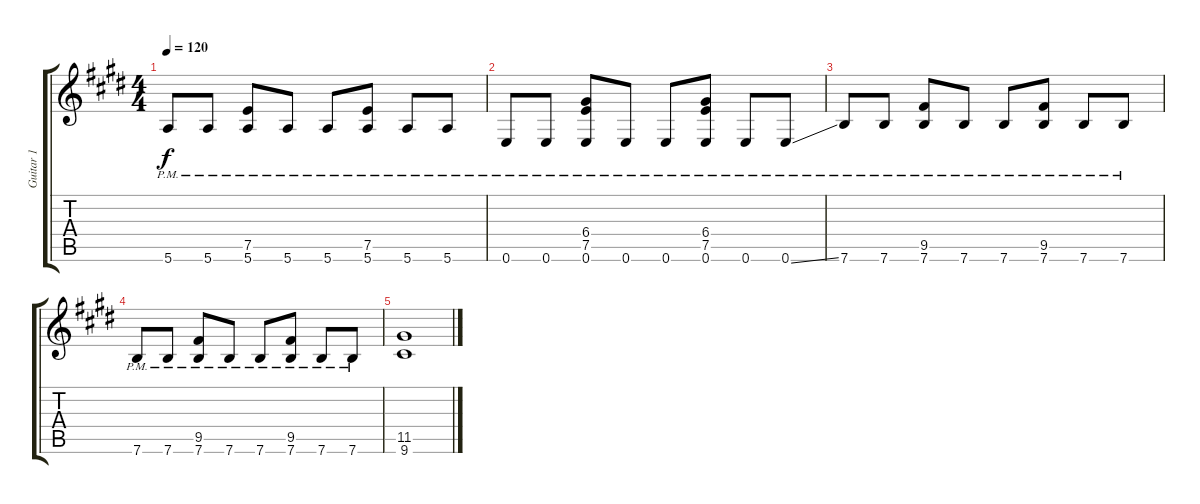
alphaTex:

\track ("Guitar 1" "Guitar 1") {instrument electricguitarmuted}
\staff {score tabs}
\tuning (E4 B3 G3 D3 A2 E2) {hide}
\ts (4 4)
\tempo 120
\clef g2
\ks e
5.6{pm}.8{dy f} 5.6{pm}.8 (7.5{pm} 5.6).8 5.6{pm}.8 5.6{pm}.8 (7.5{pm} 5.6{pm}).8 5.6{pm}.8 5.6{pm}.8 |
0.6{pm}.8 0.6{pm}.8 (6.4{pm} 7.5{pm} 0.6{pm}).8 0.6{pm}.8 0.6{pm}.8 (6.4{pm} 7.5{pm} 0.6{pm}).8 0.6{pm}.8 0.6{ss pm}.8 |
7.6{pm}.8 7.6{pm}.8 (9.5{pm} 7.6{pm}).8 7.6{pm}.8 7.6{pm}.8 (9.5{pm} 7.6{pm}).8 7.6{pm}.8 7.6{pm}.8 |
7.6{pm}.8 7.6{pm}.8 (9.5{pm} 7.6{pm}).8 7.6{pm}.8 7.6{pm}.8 (9.5{pm} 7.6{pm}).8 7.6{pm}.8 7.6{pm}.8 |
(11.5 9.6).1
